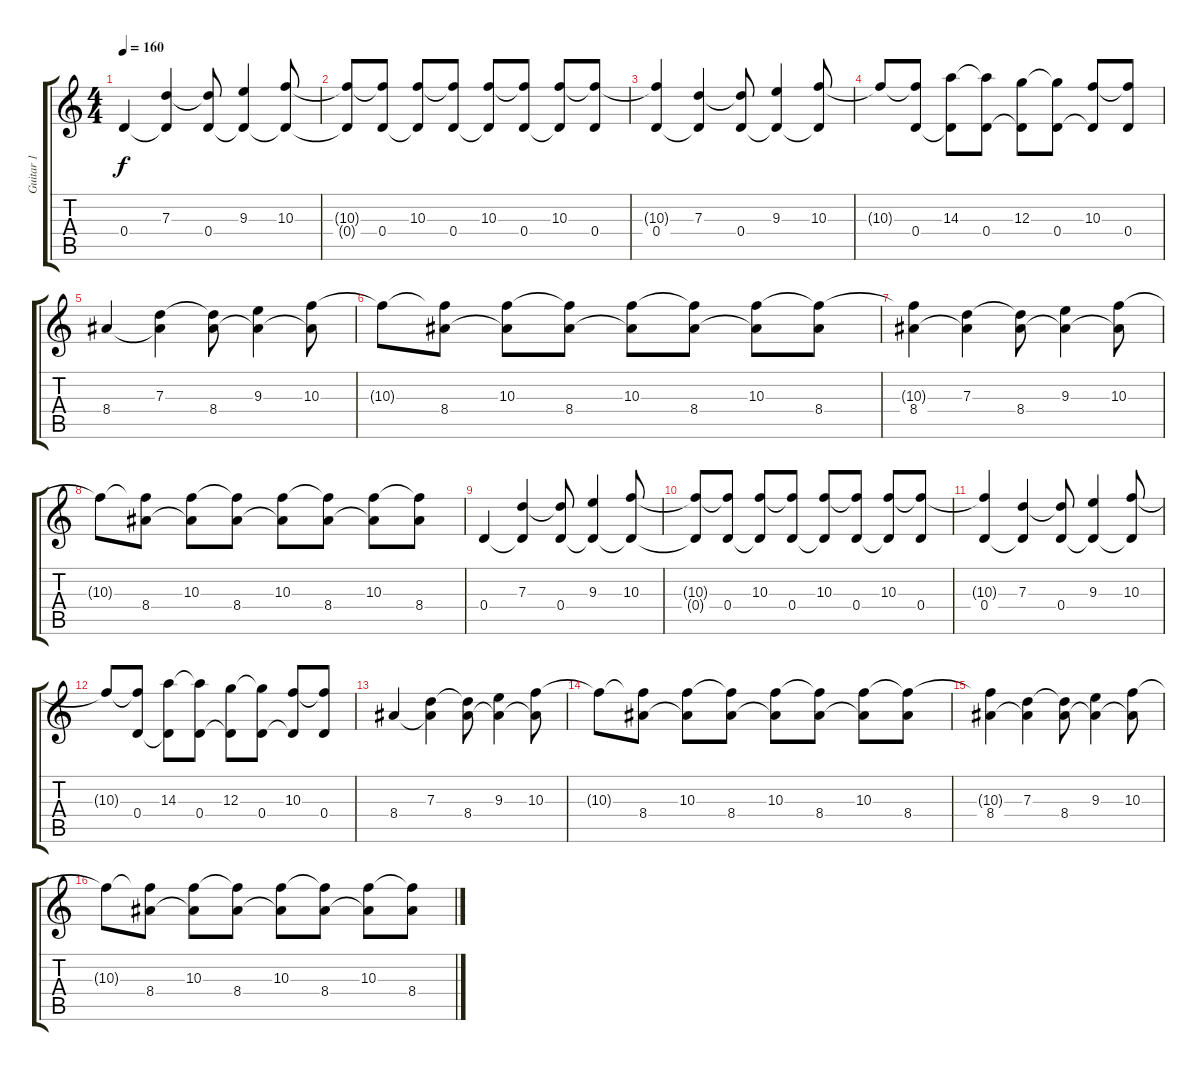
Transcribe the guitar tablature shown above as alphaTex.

\track ("Guitar 1" "Guitar 1") {instrument distortionguitar}
\staff {score tabs}
\tuning (E4 B3 G3 D3 A2 E2) {hide}
\ts (4 4)
\tempo 160
\clef g2
\ks c
0.4.4{dy f} (7.3 0.4{t}).4 (7.3{t} 0.4).8 (9.3 0.4{t}).4 (10.3 0.4{t}).8 |
(10.3{t} 0.4{t}).8 (10.3{t} 0.4).8 (10.3 0.4{t}).8 (10.3{t} 0.4).8 (10.3 0.4{t}).8 (10.3{t} 0.4).8 (10.3 0.4{t}).8 (10.3{t} 0.4).8 |
(10.3{t} 0.4).4 (7.3 0.4{t}).4 (7.3{t} 0.4).8 (9.3 0.4{t}).4 (10.3 0.4{t}).8 |
10.3{t}.8 (10.3{t} 0.4).8 (14.3 0.4{t}).8 (14.3{t} 0.4).8 (12.3 0.4{t}).8 (12.3{t} 0.4).8 (10.3 0.4{t}).8 (10.3{t} 0.4).8 |
8.4.4 (7.3 8.4{t}).4 (7.3{t} 8.4).8 (9.3 8.4{t}).4 (10.3 8.4{t}).8 |
10.3{t}.8 (10.3{t} 8.4).8 (10.3 8.4{t}).8 (10.3{t} 8.4).8 (10.3 8.4{t}).8 (10.3{t} 8.4).8 (10.3 8.4{t}).8 (10.3{t} 8.4).8 |
(10.3{t} 8.4).4 (7.3 8.4{t}).4 (7.3{t} 8.4).8 (9.3 8.4{t}).4 (10.3 8.4{t}).8 |
10.3{t}.8 (10.3{t} 8.4).8 (10.3 8.4{t}).8 (10.3{t} 8.4).8 (10.3 8.4{t}).8 (10.3{t} 8.4).8 (10.3 8.4{t}).8 (10.3{t} 8.4).8 |
0.4.4 (7.3 0.4{t}).4 (7.3{t} 0.4).8 (9.3 0.4{t}).4 (10.3 0.4{t}).8 |
(10.3{t} 0.4{t}).8 (10.3{t} 0.4).8 (10.3 0.4{t}).8 (10.3{t} 0.4).8 (10.3 0.4{t}).8 (10.3{t} 0.4).8 (10.3 0.4{t}).8 (10.3{t} 0.4).8 |
(10.3{t} 0.4).4 (7.3 0.4{t}).4 (7.3{t} 0.4).8 (9.3 0.4{t}).4 (10.3 0.4{t}).8 |
10.3{t}.8 (10.3{t} 0.4).8 (14.3 0.4{t}).8 (14.3{t} 0.4).8 (12.3 0.4{t}).8 (12.3{t} 0.4).8 (10.3 0.4{t}).8 (10.3{t} 0.4).8 |
8.4.4 (7.3 8.4{t}).4 (7.3{t} 8.4).8 (9.3 8.4{t}).4 (10.3 8.4{t}).8 |
10.3{t}.8 (10.3{t} 8.4).8 (10.3 8.4{t}).8 (10.3{t} 8.4).8 (10.3 8.4{t}).8 (10.3{t} 8.4).8 (10.3 8.4{t}).8 (10.3{t} 8.4).8 |
(10.3{t} 8.4).4 (7.3 8.4{t}).4 (7.3{t} 8.4).8 (9.3 8.4{t}).4 (10.3 8.4{t}).8 |
10.3{t}.8 (10.3{t} 8.4).8 (10.3 8.4{t}).8 (10.3{t} 8.4).8 (10.3 8.4{t}).8 (10.3{t} 8.4).8 (10.3 8.4{t}).8 (10.3{t} 8.4).8
